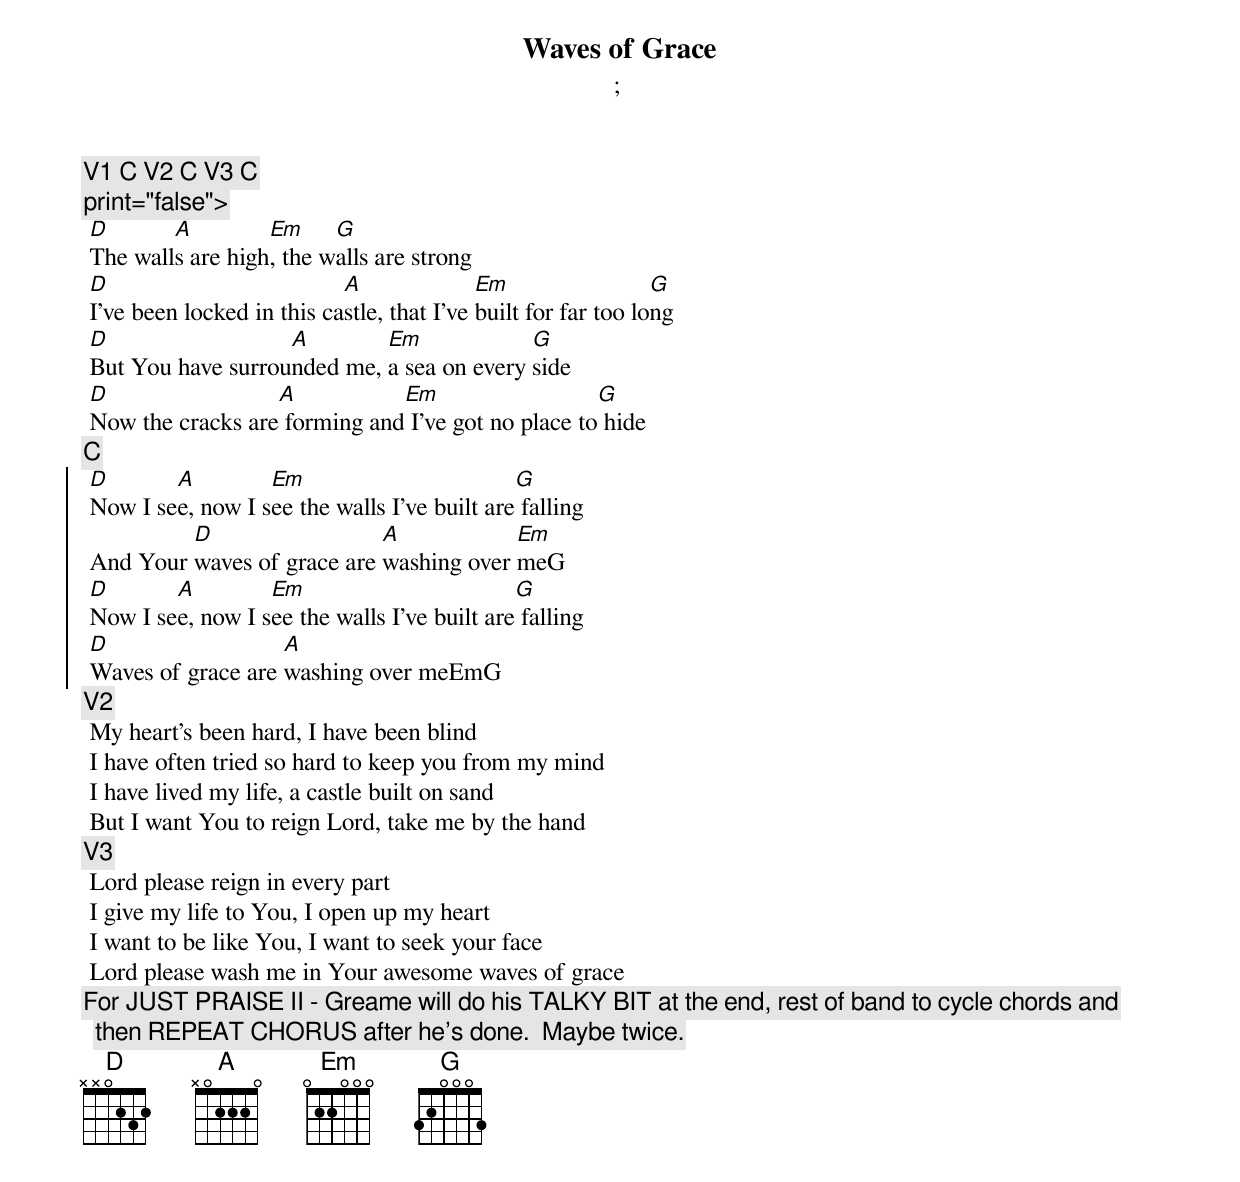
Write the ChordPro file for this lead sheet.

{title:Waves of Grace}
{subtitle:}
{subtitle:}
{comment:V1 C V2 C V3 C}
{comment:}
{comment:print="false">}
 [D]The wall[A]s are high[Em], the w[G]alls are strong
 [D]I’ve been locked in this ca[A]stle, that I’ve [Em]built for far too lo[G]ng
 [D]But You have surrou[A]nded me, [Em]a sea on every [G]side
 [D]Now the cracks are[A] forming and[Em] I’ve got no place to[G] hide
{comment:C}
{soc}
 [D]Now I se[A]e, now I s[Em]ee the walls I’ve built are[G] falling
 And Your [D]waves of grace are [A]washing over [Em]meG
 [D]Now I se[A]e, now I s[Em]ee the walls I’ve built are[G] falling
 [D]Waves of grace are [A]washing over meEmG
{eoc}
{comment:V2}
 My heart’s been hard, I have been blind
 I have often tried so hard to keep you from my mind
 I have lived my life, a castle built on sand
 But I want You to reign Lord, take me by the hand
{comment:V3}
 Lord please reign in every part
 I give my life to You, I open up my heart
 I want to be like You, I want to seek your face
 Lord please wash me in Your awesome waves of grace
{comment:For JUST PRAISE II - Greame will do his TALKY BIT at the end, rest of band to cycle chords and then REPEAT CHORUS after he's done.  Maybe twice.}
